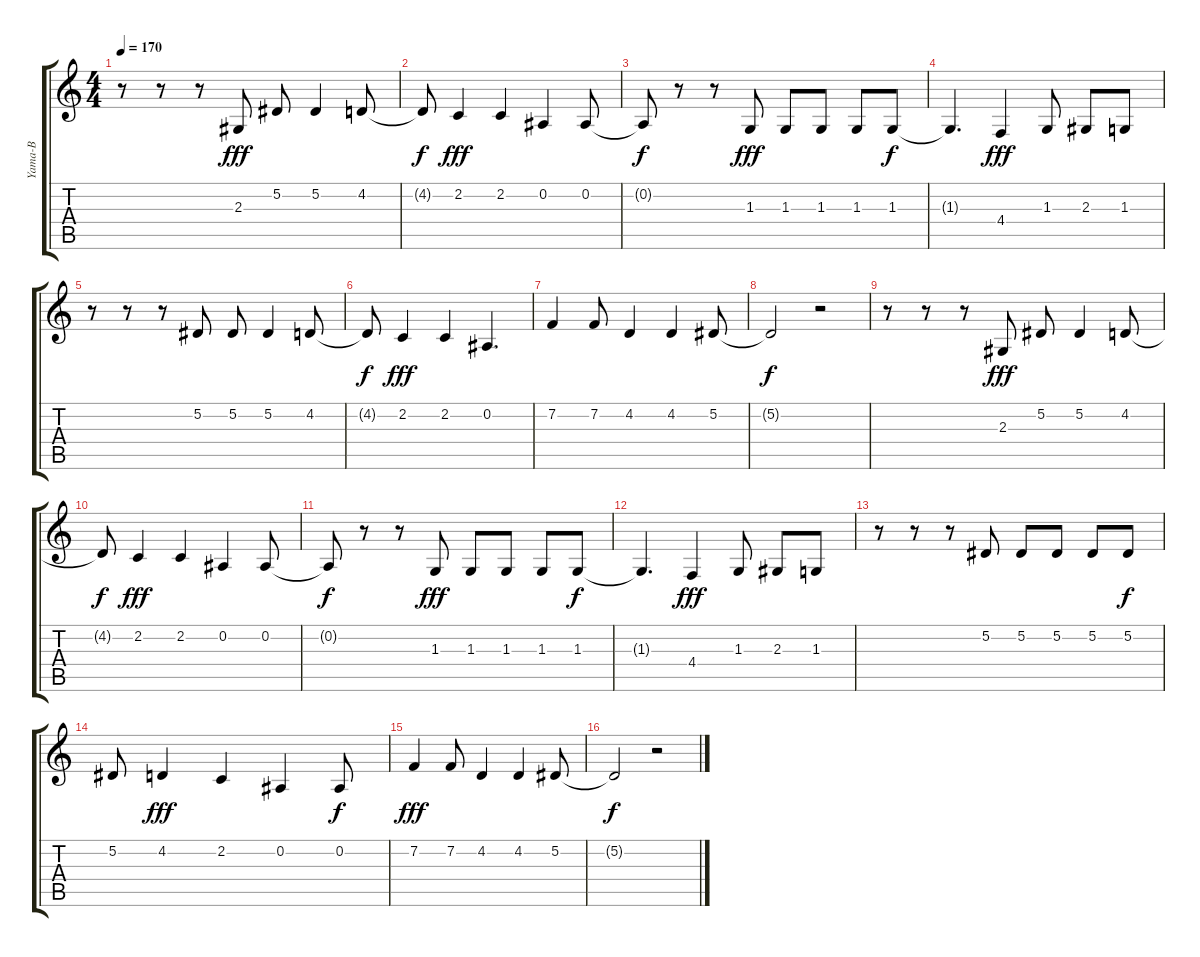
\track ("Yama-B" "Yama-B") {instrument trumpet}
\staff {score tabs}
\tuning (Eb4 Bb3 Gb3 Db3 Ab2 Eb2) {hide}
\ts (4 4)
\tempo 170
\clef g2
\ks c
r.8{dy fff} r.8 r.8 2.3.8 5.2.8 5.2.4 4.2.8 |
4.2{t}.8{dy f} 2.2.4{dy fff} 2.2.4 0.2.4 0.2.8 |
0.2{t}.8{dy f} r.8 r.8 1.3.8{dy fff} 1.3.8 1.3.8 1.3.8 1.3.8{dy f} |
1.3{t}.4{d} 4.4.4{dy fff} 1.3.8 2.3.8 1.3.8 |
r.8 r.8 r.8 5.2.8 5.2.8 5.2.4 4.2.8 |
4.2{t}.8{dy f} 2.2.4{dy fff} 2.2.4 0.2.4{d} |
7.2.4 7.2.8 4.2.4 4.2.4 5.2.8 |
5.2{t}.2{dy f} r.2 |
r.8 r.8 r.8 2.3.8{dy fff} 5.2.8 5.2.4 4.2.8 |
4.2{t}.8{dy f} 2.2.4{dy fff} 2.2.4 0.2.4 0.2.8 |
0.2{t}.8{dy f} r.8 r.8 1.3.8{dy fff} 1.3.8 1.3.8 1.3.8 1.3.8{dy f} |
1.3{t}.4{d} 4.4.4{dy fff} 1.3.8 2.3.8 1.3.8 |
r.8 r.8 r.8 5.2.8 5.2.8 5.2.8 5.2.8 5.2.8{dy f} |
5.2.8 4.2.4{dy fff} 2.2.4 0.2.4 0.2.8{dy f} |
7.2.4{dy fff} 7.2.8 4.2.4 4.2.4 5.2.8 |
5.2{t}.2{dy f} r.2
